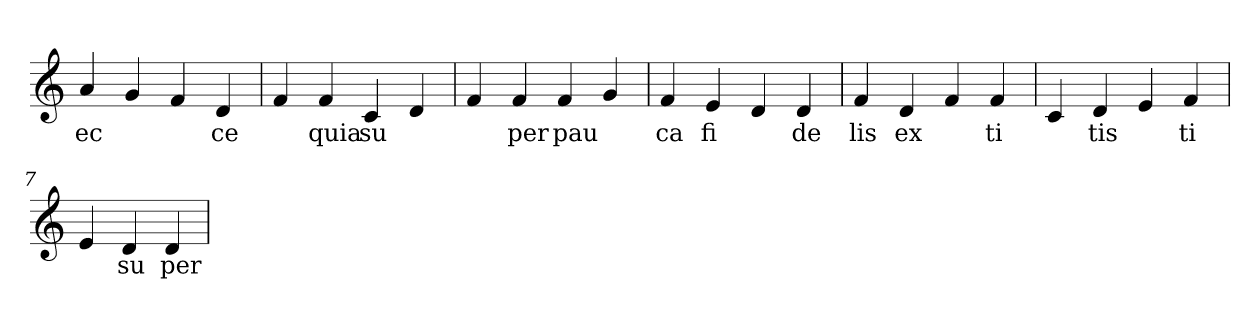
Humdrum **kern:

**kern	**text
*part1	*part1
*staff1	*staff1
*clefG2	*
=1	=1
4a	ec
4g	.
4f	.
4d	ce
=2	=2
4f	.
4f	quia
4c	su
4d	.
=3	=3
4f	.
4f	per
4f	pau
4g	.
=4	=4
4f	ca
4e	fi
4d	.
4d	de
=5	=5
4f	lis
4d	ex
4f	.
4f	ti
=6	=6
4c	.
4d	tis
4e	.
4f	ti
=7	=7
4e	.
4d	su
4d	per
=	=
*-	*-
